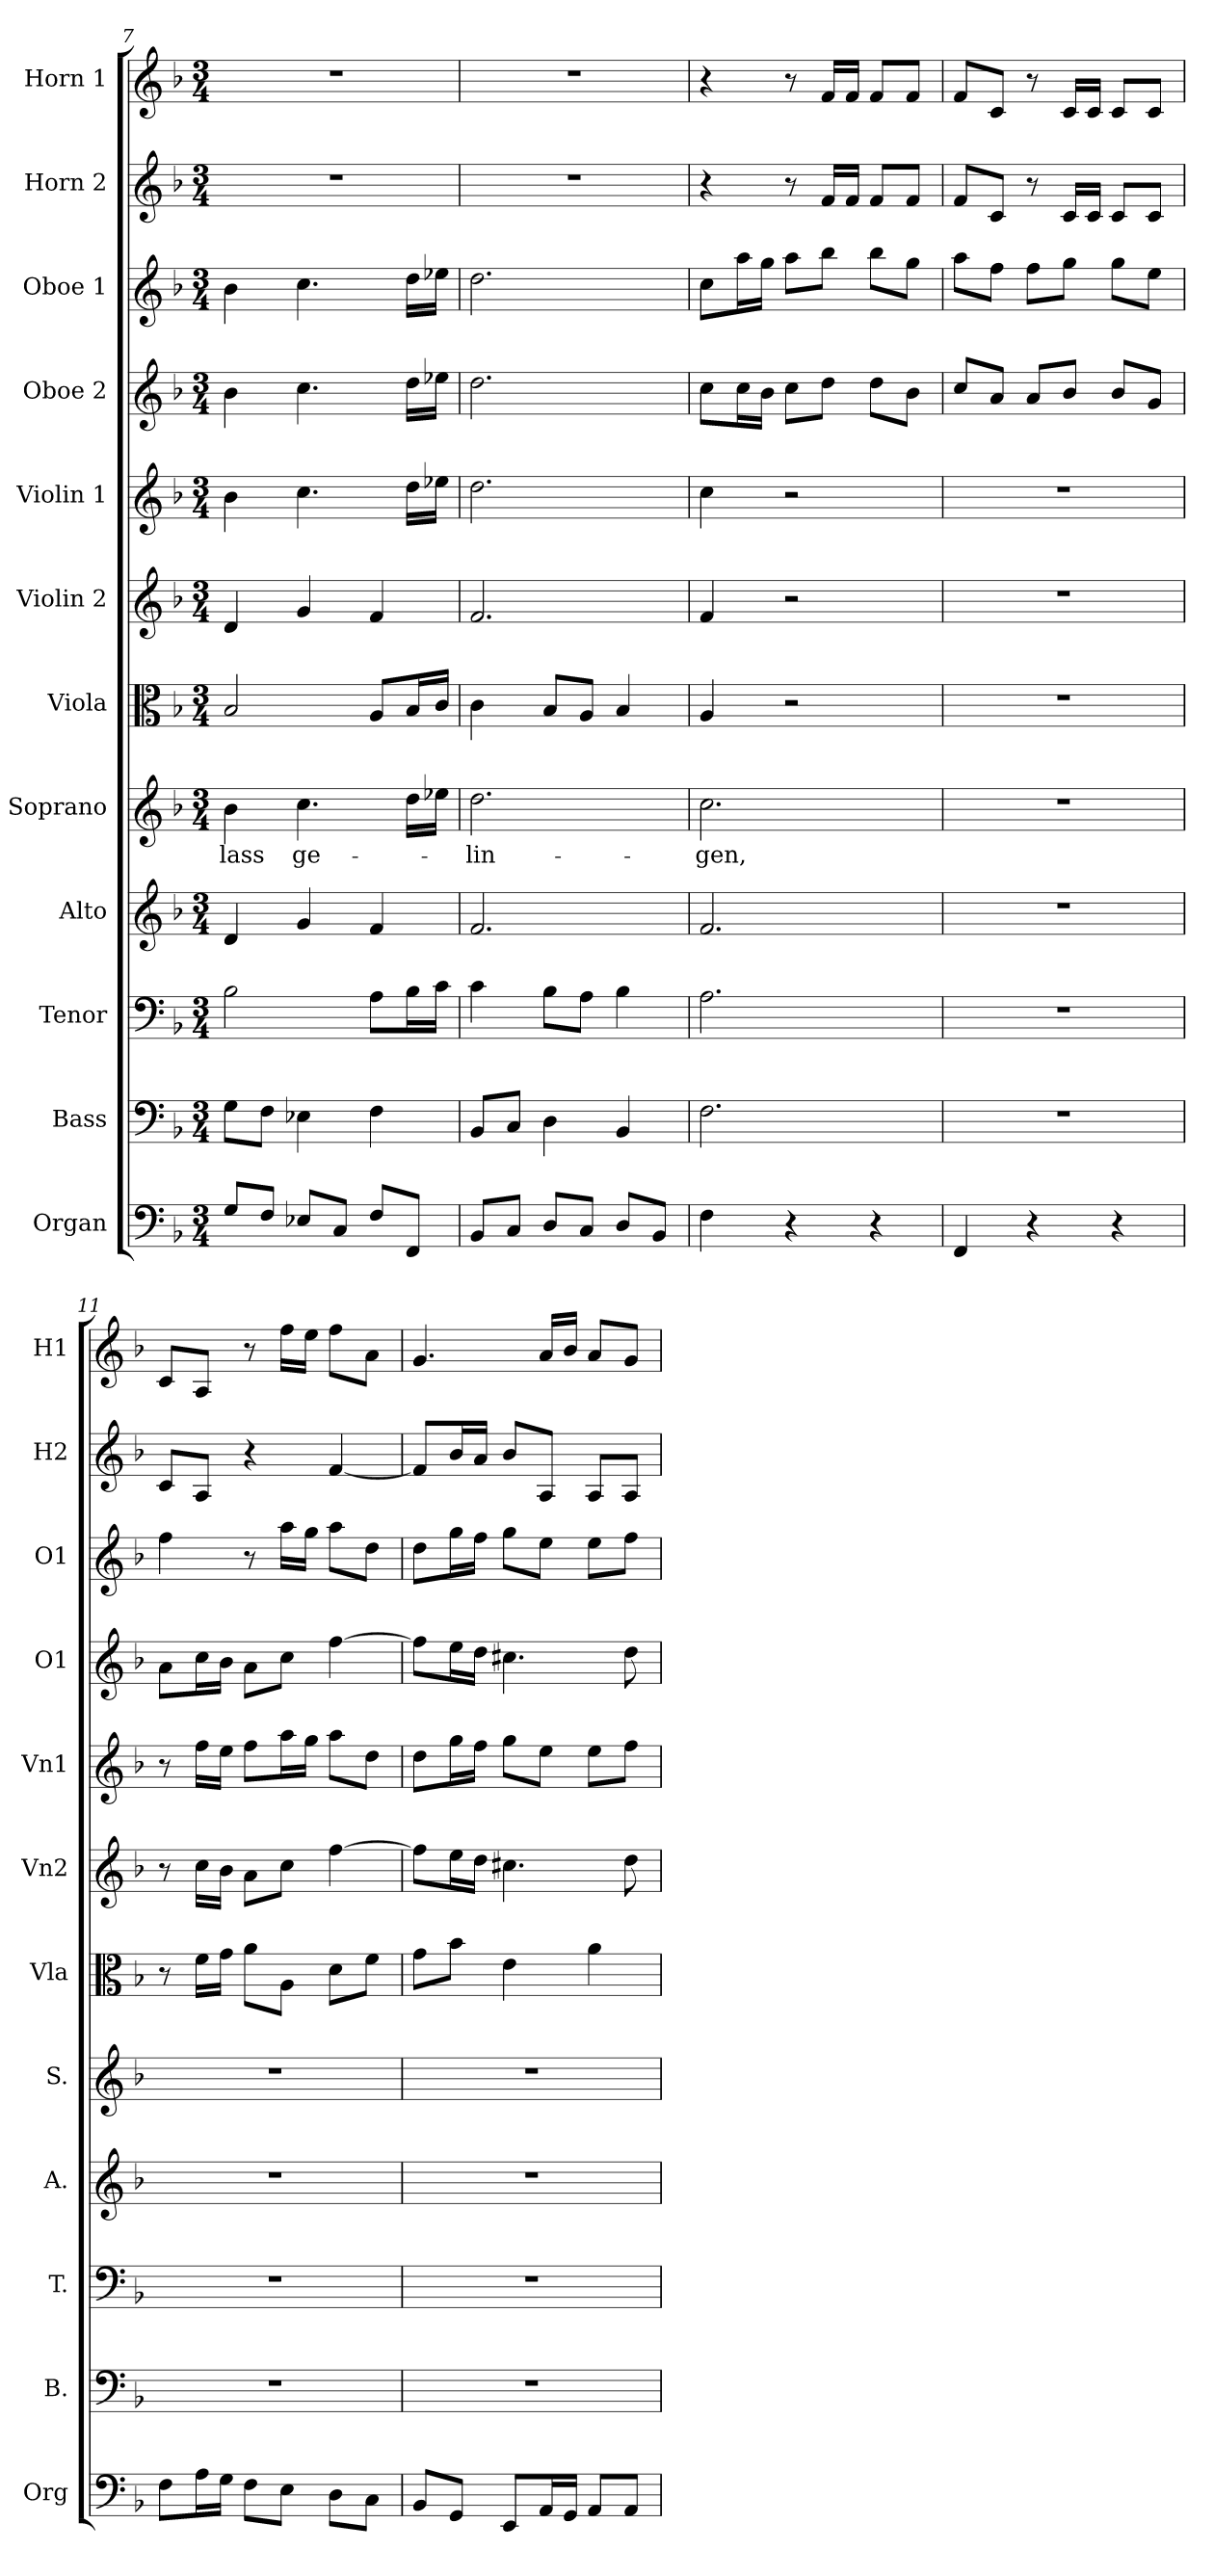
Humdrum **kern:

**kern	**kern	**kern	**kern	**kern	**text	**kern	**kern	**kern	**kern	**kern	**kern	**kern
*part12	*part11	*part10	*part9	*part8	*part8	*part7	*part6	*part5	*part4	*part3	*part2	*part1
*staff12	*staff11	*staff10	*staff9	*staff8	*staff8	*staff7	*staff6	*staff5	*staff4	*staff3	*staff2	*staff1
*I"Organ	*I"Bass	*I"Tenor	*I"Alto	*I"Soprano	*	*I"Viola	*I"Violin 2	*I"Violin 1	*I"Oboe 2	*I"Oboe 1	*I"Horn 2	*I"Horn 1
*I'Org	*I'B.	*I'T.	*I'A.	*I'S.	*	*I'Vla	*I'Vn2	*I'Vn1	*I'O1	*I'O1	*I'H2	*I'H1
*clefF4	*clefF4	*clefF4	*clefG2	*clefG2	*	*clefC3	*clefG2	*clefG2	*clefG2	*clefG2	*clefG2	*clefG2
*k[b-]	*k[b-]	*k[b-]	*k[b-]	*k[b-]	*	*k[b-]	*k[b-]	*k[b-]	*k[b-]	*k[b-]	*k[b-]	*k[b-]
*F:	*F:	*F:	*F:	*F:	*	*F:	*F:	*F:	*F:	*F:	*F:	*F:
*M3/4	*M3/4	*M3/4	*M3/4	*M3/4	*	*M3/4	*M3/4	*M3/4	*M3/4	*M3/4	*M3/4	*M3/4
=7	=7	=7	=7	=7	=7	=7	=7	=7	=7	=7	=7	=7
!	!	!	!	!	!LO:LY:b	!	!	!	!	!	!	!
8G/L	8G\L	2B-\	4d/	4b-\	lass	2B-/	4d/	4b-\	4b-\	4b-\	2.r	2.r
8F/J	8F\J	.	.	.	.	.	.	.	.	.	.	.
!	!	!	!	!	!LO:LY:b	!	!	!	!	!	!	!
8E-X/L	4E-X\	.	4g/	4.cc\	ge-	.	4g/	4.cc\	4.cc\	4.cc\	.	.
8C/J	.	.	.	.	.	.	.	.	.	.	.	.
8F/L	4F\	8A\L	4f/	.	.	8A/L	4f/	.	.	.	.	.
8FF/J	.	16B-\L	.	16dd\LL	.	16B-/L	.	16dd\LL	16dd\LL	16dd\LL	.	.
.	.	16c\JJ	.	16ee-X\JJ	.	16c/JJ	.	16ee-X\JJ	16ee-X\JJ	16ee-X\JJ	.	.
=8	=8	=8	=8	=8	=8	=8	=8	=8	=8	=8	=8	=8
!	!	!	!	!	!LO:LY:b	!	!	!	!	!	!	!
8BB-/L	8BB-/L	4c\	2.f/	2.dd\	-lin-	4c\	2.f/	2.dd\	2.dd\	2.dd\	2.r	2.r
8C/J	8C/J	.	.	.	.	.	.	.	.	.	.	.
8D/L	4D\	8B-\L	.	.	.	8B-/L	.	.	.	.	.	.
8C/J	.	8A\J	.	.	.	8A/J	.	.	.	.	.	.
8D/L	4BB-/	4B-\	.	.	.	4B-/	.	.	.	.	.	.
8BB-/J	.	.	.	.	.	.	.	.	.	.	.	.
=9	=9	=9	=9	=9	=9	=9	=9	=9	=9	=9	=9	=9
!	!	!	!	!	!LO:LY:b	!	!	!	!	!	!	!
4F\	2.F\	2.A\	2.f/	2.cc\	-gen,	4A/	4f/	4cc\	8cc\L	8cc\L	4r	4r
.	.	.	.	.	.	.	.	.	16cc\L	16aa\L	.	.
.	.	.	.	.	.	.	.	.	16b-\JJ	16gg\JJ	.	.
4r	.	.	.	.	.	2r	2r	2r	8cc\L	8aa\L	8r	8r
.	.	.	.	.	.	.	.	.	8dd\J	8bb-\J	16f/LL	16f/LL
.	.	.	.	.	.	.	.	.	.	.	16f/JJ	16f/JJ
4r	.	.	.	.	.	.	.	.	8dd\L	8bb-\L	8f/L	8f/L
.	.	.	.	.	.	.	.	.	8b-\J	8gg\J	8f/J	8f/J
!!LO:PB:g=z
=10	=10	=10	=10	=10	=10	=10	=10	=10	=10	=10	=10	=10
4FF/	2.r	2.r	2.r	2.r	.	2.r	2.r	2.r	8cc/L	8aa\L	8f/L	8f/L
.	.	.	.	.	.	.	.	.	8a/J	8ff\J	8c/J	8c/J
4r	.	.	.	.	.	.	.	.	8a/L	8ff\L	8r	8r
.	.	.	.	.	.	.	.	.	8b-/J	8gg\J	16c/LL	16c/LL
.	.	.	.	.	.	.	.	.	.	.	16c/JJ	16c/JJ
4r	.	.	.	.	.	.	.	.	8b-/L	8gg\L	8c/L	8c/L
.	.	.	.	.	.	.	.	.	8g/J	8ee\J	8c/J	8c/J
=11	=11	=11	=11	=11	=11	=11	=11	=11	=11	=11	=11	=11
8F\L	2.r	2.r	2.r	2.r	.	8r	8r	8r	8a\L	4ff\	8c/L	8c/L
16A\L	.	.	.	.	.	16f\LL	16cc\LL	16ff\LL	16cc\L	.	8A/J	8A/J
16G\JJ	.	.	.	.	.	16g\JJ	16b-\JJ	16ee\JJ	16b-\JJ	.	.	.
8F\L	.	.	.	.	.	8a\L	8a\L	8ff\L	8a\L	8r	4r	8r
8E\J	.	.	.	.	.	8A\J	8cc\J	16aa\L	8cc\J	16aa\LL	.	16ff\LL
.	.	.	.	.	.	.	.	16gg\JJ	.	16gg\JJ	.	16ee\JJ
8D\L	.	.	.	.	.	8d\L	[4ff\	8aa\L	[4ff\	8aa\L	[4f/	8ff\L
8C\J	.	.	.	.	.	8f\J	.	8dd\J	.	8dd\J	.	8a\J
=12	=12	=12	=12	=12	=12	=12	=12	=12	=12	=12	=12	=12
8BB-/L	2.r	2.r	2.r	2.r	.	8g\L	8ff\L]	8dd\L	8ff\L]	8dd\L	8f/L]	4.g/
8GG/J	.	.	.	.	.	8b-\J	16ee\L	16gg\L	16ee\L	16gg\L	16b-/L	.
.	.	.	.	.	.	.	16dd\JJ	16ff\JJ	16dd\JJ	16ff\JJ	16a/JJ	.
8EE/L	.	.	.	.	.	4e\	4.cc#X\	8gg\L	4.cc#X\	8gg\L	8b-/L	.
16AA/L	.	.	.	.	.	.	.	8ee\J	.	8ee\J	8A/J	16a/LL
16GG/JJ	.	.	.	.	.	.	.	.	.	.	.	16b-/JJ
8AA/L	.	.	.	.	.	4a\	.	8ee\L	.	8ee\L	8A/L	8a/L
8AA/J	.	.	.	.	.	.	8dd\	8ff\J	8dd\	8ff\J	8A/J	8g/J
=	=	=	=	=	=	=	=	=	=	=	=	=
*-	*-	*-	*-	*-	*-	*-	*-	*-	*-	*-	*-	*-
